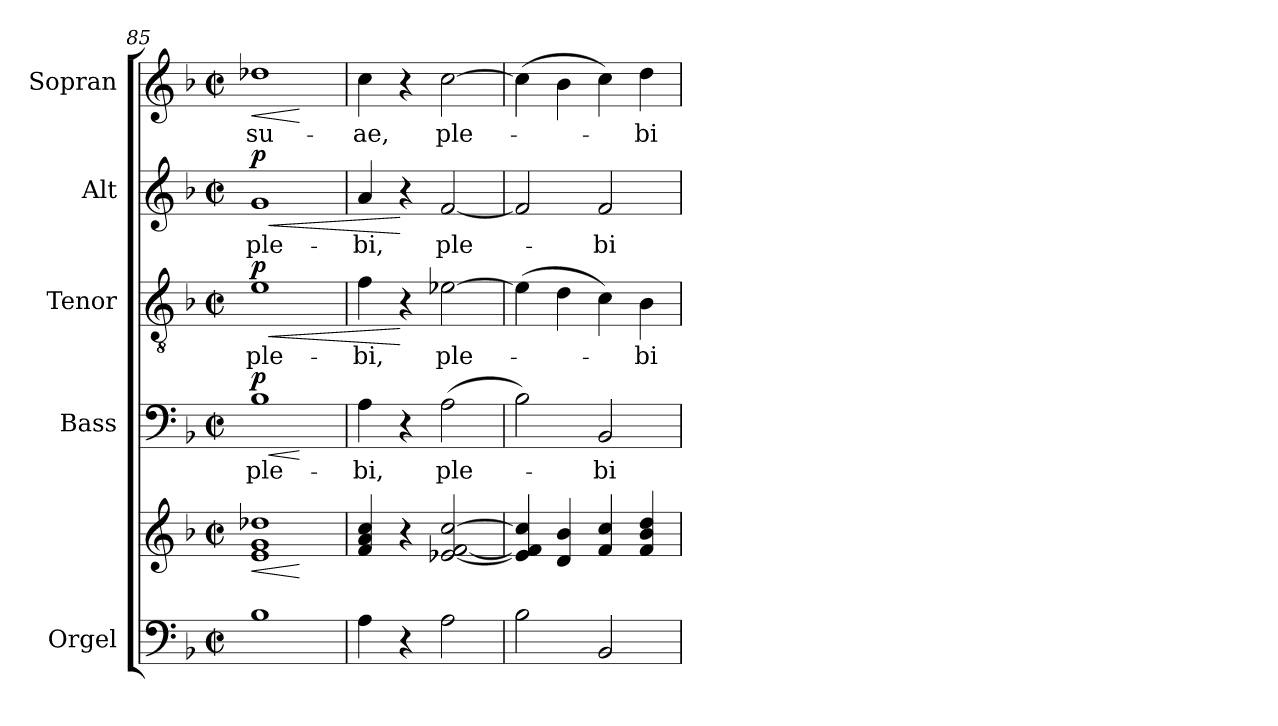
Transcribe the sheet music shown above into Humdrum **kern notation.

**kern	**kern	**dynam	**kern	**text	**dynam	**kern	**text	**dynam	**kern	**text	**dynam	**kern	**text	**dynam
*part5	*part5	*part5	*part4	*part4	*part4	*part3	*part3	*part3	*part2	*part2	*part2	*part1	*part1	*part1
*staff6	*staff5	*staff5/6	*staff4	*staff4	*staff4	*staff3	*staff3	*staff3	*staff2	*staff2	*staff2	*staff1	*staff1	*staff1
*I"Orgel	*	*	*I"Bass	*	*	*I"Tenor	*	*	*I"Alt	*	*	*I"Sopran	*	*
*I'Org.	*	*	*I'B.	*	*	*I'T.	*	*	*I'A.	*	*	*I'S.	*	*
!!LO:LB:g=z
*clefF4	*clefG2	*	*clefF4	*	*	*clefGv2	*	*	*clefG2	*	*	*clefG2	*	*
*k[b-]	*k[b-]	*	*k[b-]	*	*	*k[b-]	*	*	*k[b-]	*	*	*k[b-]	*	*
*F:	*F:	*	*F:	*	*	*F:	*	*	*F:	*	*	*F:	*	*
*M2/2	*M2/2	*	*M2/2	*	*	*M2/2	*	*	*M2/2	*	*	*M2/2	*	*
*met(c|)	*met(c|)	*	*met(c|)	*	*	*met(c|)	*	*	*met(c|)	*	*	*met(c|)	*	*
=85	=85	=85	=85	=85	=85	=85	=85	=85	=85	=85	=85	=85	=85	=85
!	!	!LO:HP:b	!	!LO:LY:b	!LO:HP:b	!	!LO:LY:b	!LO:HP:b	!	!LO:LY:b	!LO:HP:b	!	!LO:LY:b	!LO:HP:b
!	!	!	!	!	!LO:DY:n=1:a	!	!	!LO:DY:n=1:a	!	!	!LO:DY:n=1:a	!	!	!
1B-	1e 1g 1dd-X	<	1B-	ple-	< p	1e	ple-	< p	1g	ple-	< p	1dd-X	su-	<
.	.	[	.	.	[	.	.	.	.	.	.	.	.	[
=86	=86	=86	=86	=86	=86	=86	=86	=86	=86	=86	=86	=86	=86	=86
!	!	!	!	!LO:LY:b	!	!	!LO:LY:b	!	!	!LO:LY:b	!	!	!LO:LY:b	!
4A\	4f/ 4a/ 4cc/	.	4A\	-bi,	.	4f\	-bi,	.	4a/	-bi,	.	4cc\	-ae,	.
4r	4r	.	4r	.	.	4r	.	[	4r	.	[	4r	.	.
!	!	!	!	!LO:LY:b	!	!	!LO:LY:b	!	!	!LO:LY:b	!	!	!LO:LY:b	!
2A\	[2e-X/ [2f/ [2cc/	.	(>2A\	ple-	.	[2e-X\	ple-	.	[2f/	ple-	.	[2cc\	ple-	.
=87	=87	=87	=87	=87	=87	=87	=87	=87	=87	=87	=87	=87	=87	=87
2B-\	4e-/] 4f/] 4cc/]	.	2B-\)	.	.	(>4e-\]	.	.	2f/]	.	.	(>4cc\]	.	.
.	4d/ 4b-/	.	.	.	.	4d\	.	.	.	.	.	4b-\	.	.
!	!	!	!	!LO:LY:b	!	!	!	!	!	!LO:LY:b	!	!	!	!
2BB-/	4f/ 4cc/	.	2BB-/	-bi	.	4c\)	.	.	2f/	-bi	.	4cc\)	.	.
!	!	!	!	!	!	!	!LO:LY:b	!	!	!	!	!	!LO:LY:b	!
.	4f/ 4b-/ 4dd/	.	.	.	.	4B-\	-bi	.	.	.	.	4dd\	-bi	.
=	=	=	=	=	=	=	=	=	=	=	=	=	=	=
*-	*-	*-	*-	*-	*-	*-	*-	*-	*-	*-	*-	*-	*-	*-
